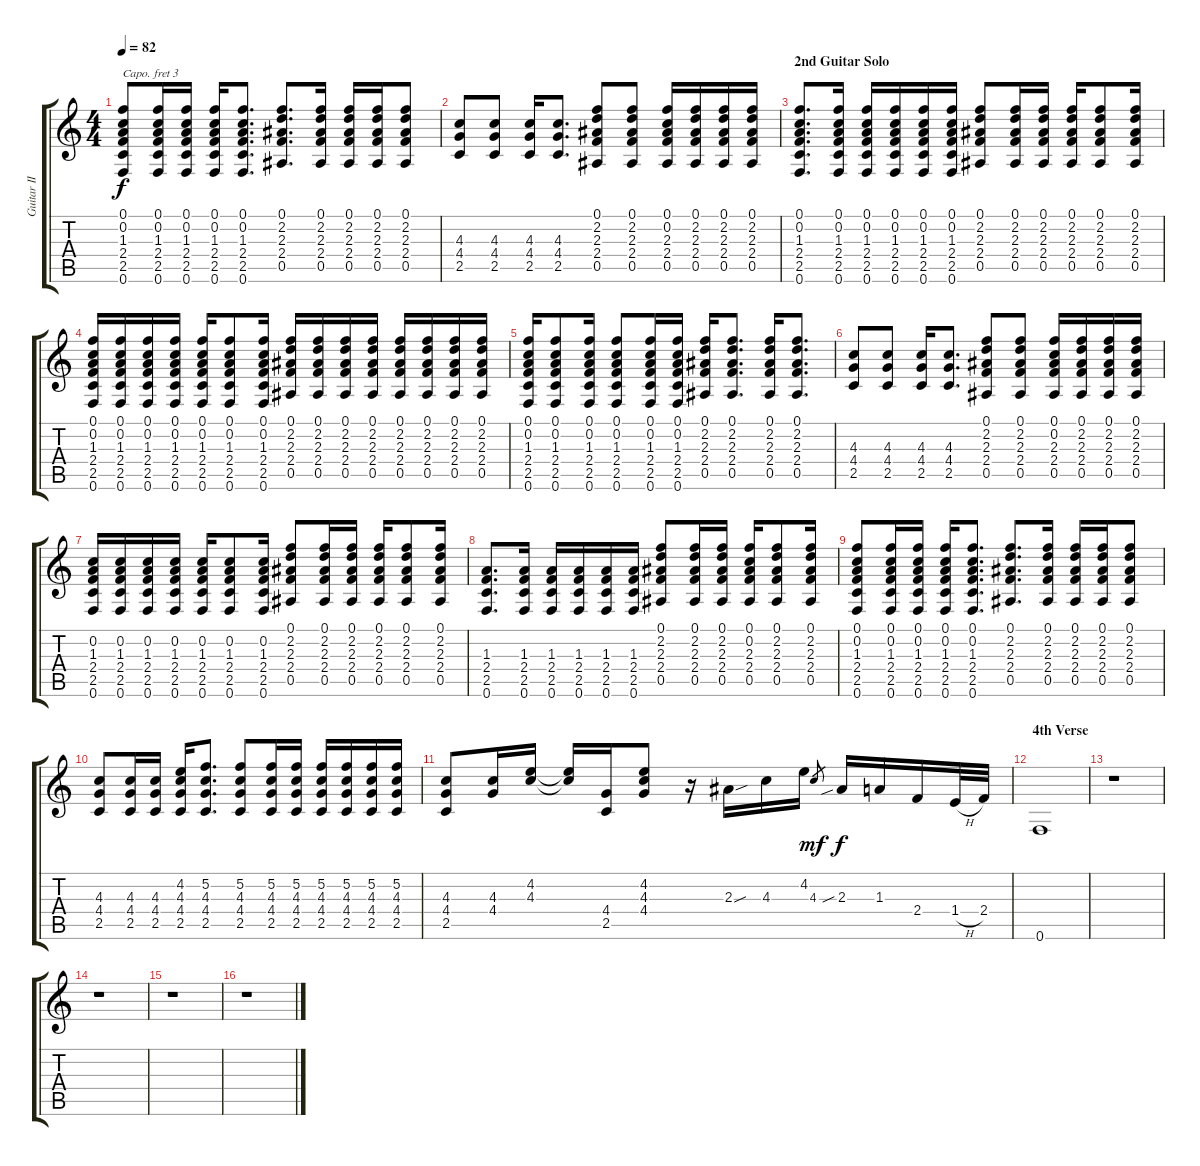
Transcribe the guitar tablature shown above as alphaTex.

\track ("Guitar II" "Guitar II") {instrument acousticguitarsteel}
\staff {score tabs}
\capo 3
\tuning (D4 A3 F3 C3 G2 D2) {hide}
\ts (4 4)
\tempo 82
\clef g2
\ks c
(0.1 0.2 1.3 2.4 2.5 0.6).8{dy f} (0.1 0.2 1.3 2.4 2.5 0.6).16 (0.1 0.2 1.3 2.4 2.5 0.6).16 (0.1 0.2 1.3 2.4 2.5 0.6).16 (0.1 0.2 1.3 2.4 2.5 0.6).8{d} (0.1 2.2 2.3 2.4 0.5).8{d} (0.1 2.2 2.3 2.4 0.5).16 (0.1 2.2 2.3 2.4 0.5).16 (0.1 2.2 2.3 2.4 0.5).16 (0.1 2.2 2.3 2.4 0.5).8 |
(4.3 4.4 2.5).8 (4.3 4.4 2.5).8 (4.3 4.4 2.5).16 (4.3 4.4 2.5).8{d} (0.1 2.2 2.3 2.4 0.5).8 (0.1 2.2 2.3 2.4 0.5).8 (0.1 0.2 2.3 2.4 0.5).16 (0.1 2.2 2.3 2.4 0.5).16 (0.1 2.2 2.3 2.4 0.5).16 (0.1 2.2 2.3 2.4 0.5).16 |
\section ("" "2nd Guitar Solo")
(0.1 0.2 1.3 2.4 2.5 0.6).8{d} (0.1 0.2 1.3 2.4 2.5 0.6).16 (0.1 0.2 1.3 2.4 2.5 0.6).16 (0.1 0.2 1.3 2.4 2.5 0.6).16 (0.1 0.2 1.3 2.4 2.5 0.6).16 (0.1 0.2 1.3 2.4 2.5 0.6).16 (0.1 2.2 2.3 2.4 0.5).8 (0.1 2.2 2.3 2.4 0.5).16 (0.1 2.2 2.3 2.4 0.5).16 (0.1 2.2 2.3 2.4 0.5).16 (0.1 2.2 2.3 2.4 0.5).8 (0.1 2.2 2.3 2.4 0.5).16 |
(0.1 0.2 1.3 2.4 2.5 0.6).16 (0.1 0.2 1.3 2.4 2.5 0.6).16 (0.1 0.2 1.3 2.4 2.5 0.6).16 (0.1 0.2 1.3 2.4 2.5 0.6).16 (0.1 0.2 1.3 2.4 2.5 0.6).16 (0.1 0.2 1.3 2.4 2.5 0.6).8 (0.1 0.2 1.3 2.4 2.5 0.6).16 (0.1 2.2 2.3 2.4 0.5).16 (0.1 2.2 2.3 2.4 0.5).16 (0.1 2.2 2.3 2.4 0.5).16 (0.1 2.2 2.3 2.4 0.5).16 (0.1 2.2 2.3 2.4 0.5).16 (0.1 2.2 2.3 2.4 0.5).16 (0.1 2.2 2.3 2.4 0.5).16 (0.1 2.2 2.3 2.4 0.5).16 |
(0.1 0.2 1.3 2.4 2.5 0.6).16 (0.1 0.2 1.3 2.4 2.5 0.6).8 (0.1 0.2 1.3 2.4 2.5 0.6).16 (0.1 0.2 1.3 2.4 2.5 0.6).8 (0.1 0.2 1.3 2.4 2.5 0.6).16 (0.1 0.2 1.3 2.4 2.5 0.6).16 (0.1 2.2 2.3 2.4 0.5).16 (0.1 2.2 2.3 2.4 0.5).8{d} (0.1 2.2 2.3 2.4 0.5).16 (0.1 2.2 2.3 2.4 0.5).8{d} |
(4.3 4.4 2.5).8 (4.3 4.4 2.5).8 (4.3 4.4 2.5).16 (4.3 4.4 2.5).8{d} (0.1 2.2 2.3 2.4 0.5).8 (0.1 2.2 2.3 2.4 0.5).8 (0.1 0.2 2.3 2.4 0.5).16 (0.1 2.2 2.3 2.4 0.5).16 (0.1 2.2 2.3 2.4 0.5).16 (0.1 2.2 2.3 2.4 0.5).16 |
(0.2 1.3 2.4 2.5 0.6).16 (0.2 1.3 2.4 2.5 0.6).16 (0.2 1.3 2.4 2.5 0.6).16 (0.2 1.3 2.4 2.5 0.6).16 (0.2 1.3 2.4 2.5 0.6).16 (0.2 1.3 2.4 2.5 0.6).8 (0.2 1.3 2.4 2.5 0.6).16 (0.1 2.2 2.3 2.4 0.5).8 (0.1 2.2 2.3 2.4 0.5).16 (0.1 2.2 2.3 2.4 0.5).16 (0.1 2.2 2.3 2.4 0.5).16 (0.1 2.2 2.3 2.4 0.5).8 (0.1 2.2 2.3 2.4 0.5).16 |
(1.3 2.4 2.5 0.6).8{d} (1.3 2.4 2.5 0.6).16 (1.3 2.4 2.5 0.6).16 (1.3 2.4 2.5 0.6).16 (1.3 2.4 2.5 0.6).16 (1.3 2.4 2.5 0.6).16 (0.1 2.2 2.3 2.4 0.5).8 (0.1 2.2 2.3 2.4 0.5).16 (0.1 2.2 2.3 2.4 0.5).16 (0.1 0.2 2.3 2.4 0.5).16 (0.1 2.2 2.3 2.4 0.5).8 (0.1 2.2 2.3 2.4 0.5).16 |
(0.1 0.2 1.3 2.4 2.5 0.6).8 (0.1 0.2 1.3 2.4 2.5 0.6).16 (0.1 0.2 1.3 2.4 2.5 0.6).16 (0.1 0.2 1.3 2.4 2.5 0.6).16 (0.1 0.2 1.3 2.4 2.5 0.6).8{d} (0.1 2.2 2.3 2.4 0.5).8{d} (0.1 2.2 2.3 2.4 0.5).16 (0.1 2.2 2.3 2.4 0.5).16 (0.1 2.2 2.3 2.4 0.5).16 (0.1 2.2 2.3 2.4 0.5).8 |
(4.3 4.4 2.5).8 (4.3 4.4 2.5).16 (4.3 4.4 2.5).16 (4.2 4.3 4.4 2.5).16 (5.2 4.3 4.4 2.5).8{d} (5.2 4.3 4.4 2.5).8 (5.2 4.3 4.4 2.5).16 (5.2 4.3 4.4 2.5).16 (5.2 4.3 4.4 2.5).16 (5.2 4.3 4.4 2.5).16 (5.2 4.3 4.4 2.5).16 (5.2 4.3 4.4 2.5).16 |
(4.3 4.4 2.5).8 (4.3 4.4).16 (4.2 4.3).16 (4.2{t} 4.3{t}).16 (4.4 2.5).16 (4.2 4.3 4.4).8 r.16 2.3{sou}.16 4.3.16 4.2.16 4.3.8{gr dy mf} 2.3{sib}.16{dy f} 1.3.16 2.4.16 1.4{h}.32 2.4.32 |
\section ("" "4th Verse")
0.6.1 |
r.1 |
r.1 |
r.1 |
r.1
